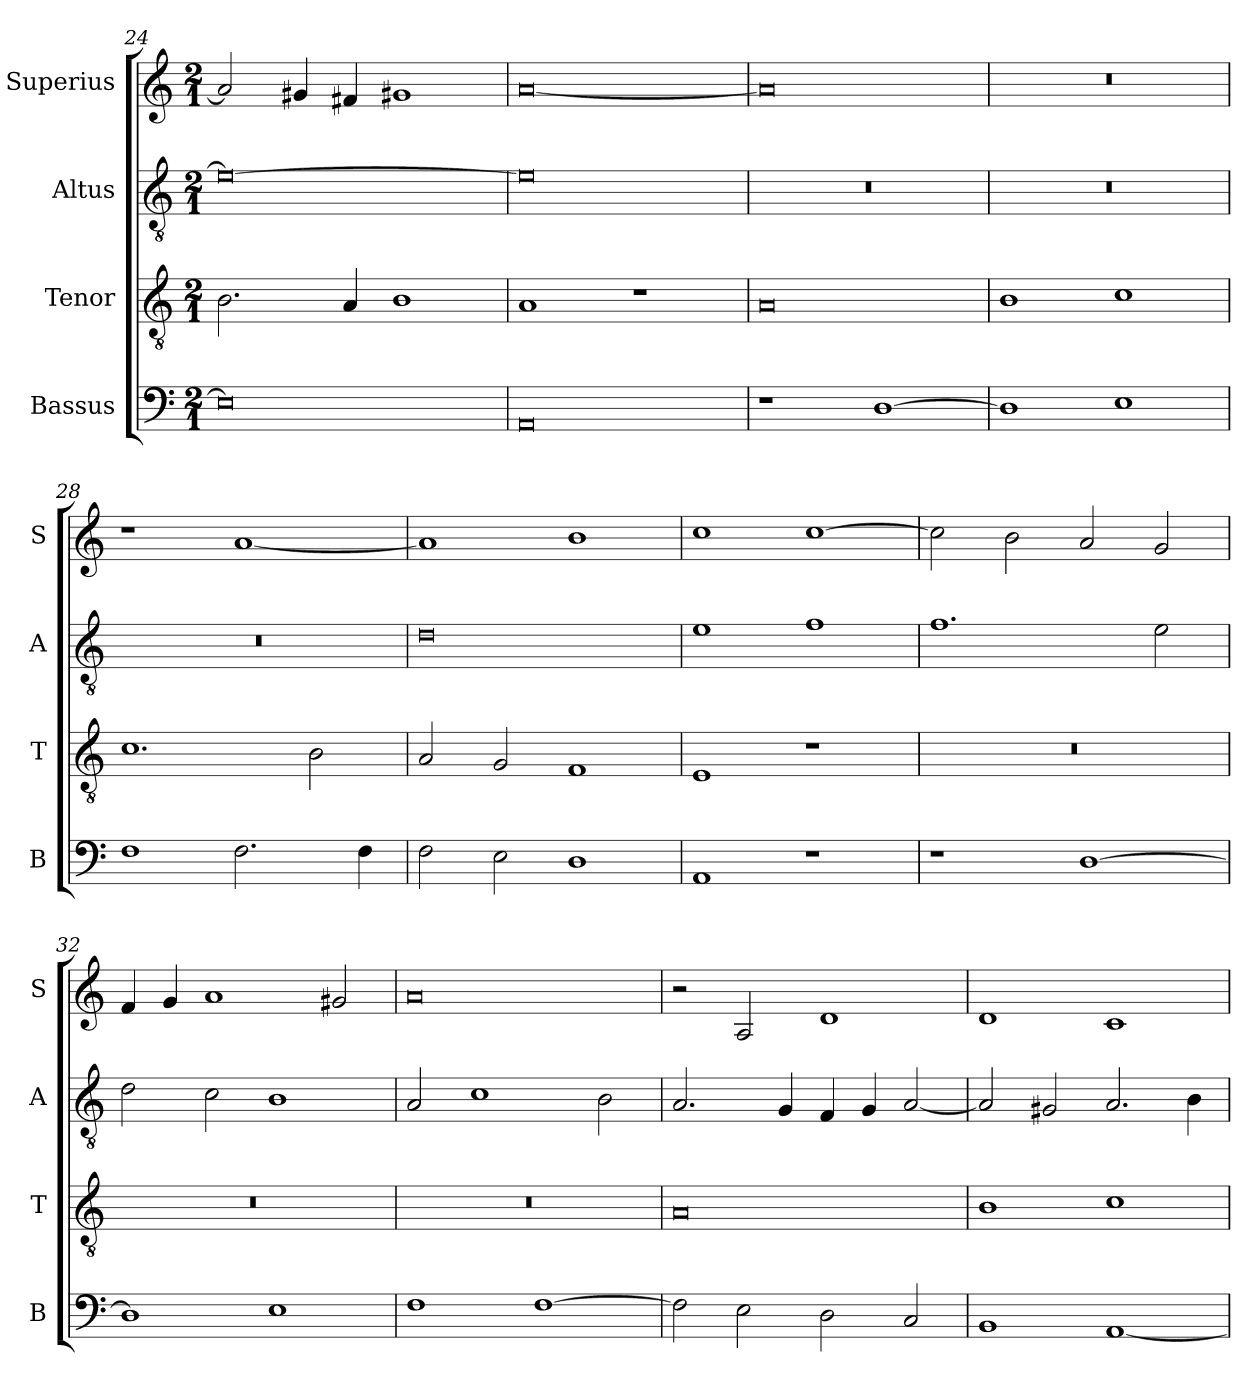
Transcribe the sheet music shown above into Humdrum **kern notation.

**kern	**kern	**kern	**kern
*part4	*part3	*part2	*part1
*staff4	*staff3	*staff2	*staff1
*I"Bassus	*I"Tenor	*I"Altus	*I"Superius
*I'B	*I'T	*I'A	*I'S
*clefF4	*clefGv2	*clefGv2	*clefG2
*k[]	*k[]	*k[]	*k[]
*C:	*C:	*C:	*C:
*M2/1	*M2/1	*M2/1	*M2/1
=24	=24	=24	=24
0E]	2.B	0e_	2a]
.	.	.	4g#X
.	4A	.	4f#X
.	1B	.	1g#X
=25	=25	=25	=25
0AA	1A	0e]	[0a
.	1r	.	.
=26	=26	=26	=26
1r	0A	0r	0a]
[1D	.	.	.
=27	=27	=27	=27
1D]	1B	0r	0r
1E	1c	.	.
=28	=28	=28	=28
1F	1.c	0r	1r
2.F	.	.	[1a
.	2B	.	.
4F	.	.	.
=29	=29	=29	=29
2F	2A	0d	1a]
2E	2G	.	.
1D	1F	.	1b
=30	=30	=30	=30
1AA	1E	1e	1cc
1r	1r	1f	[1cc
=31	=31	=31	=31
1r	0r	1.f	2cc]
.	.	.	2b
[1D	.	.	2a
.	.	2e	2g
=32	=32	=32	=32
1D]	0r	2d	4f
.	.	.	4g
.	.	2c	1a
1E	.	1B	.
.	.	.	2g#X
=33	=33	=33	=33
1F	0r	2A	0a
.	.	1c	.
[1F	.	.	.
.	.	2B	.
=34	=34	=34	=34
2F]	0A	2.A	2r
2E	.	.	2A
.	.	4G	.
2D	.	4F	1d
.	.	4G	.
2C	.	[2A	.
=35	=35	=35	=35
1BB	1B	2A]	1d
.	.	2G#X	.
[1AA	1c	2.A	1c
.	.	4B	.
=	=	=	=
*-	*-	*-	*-
